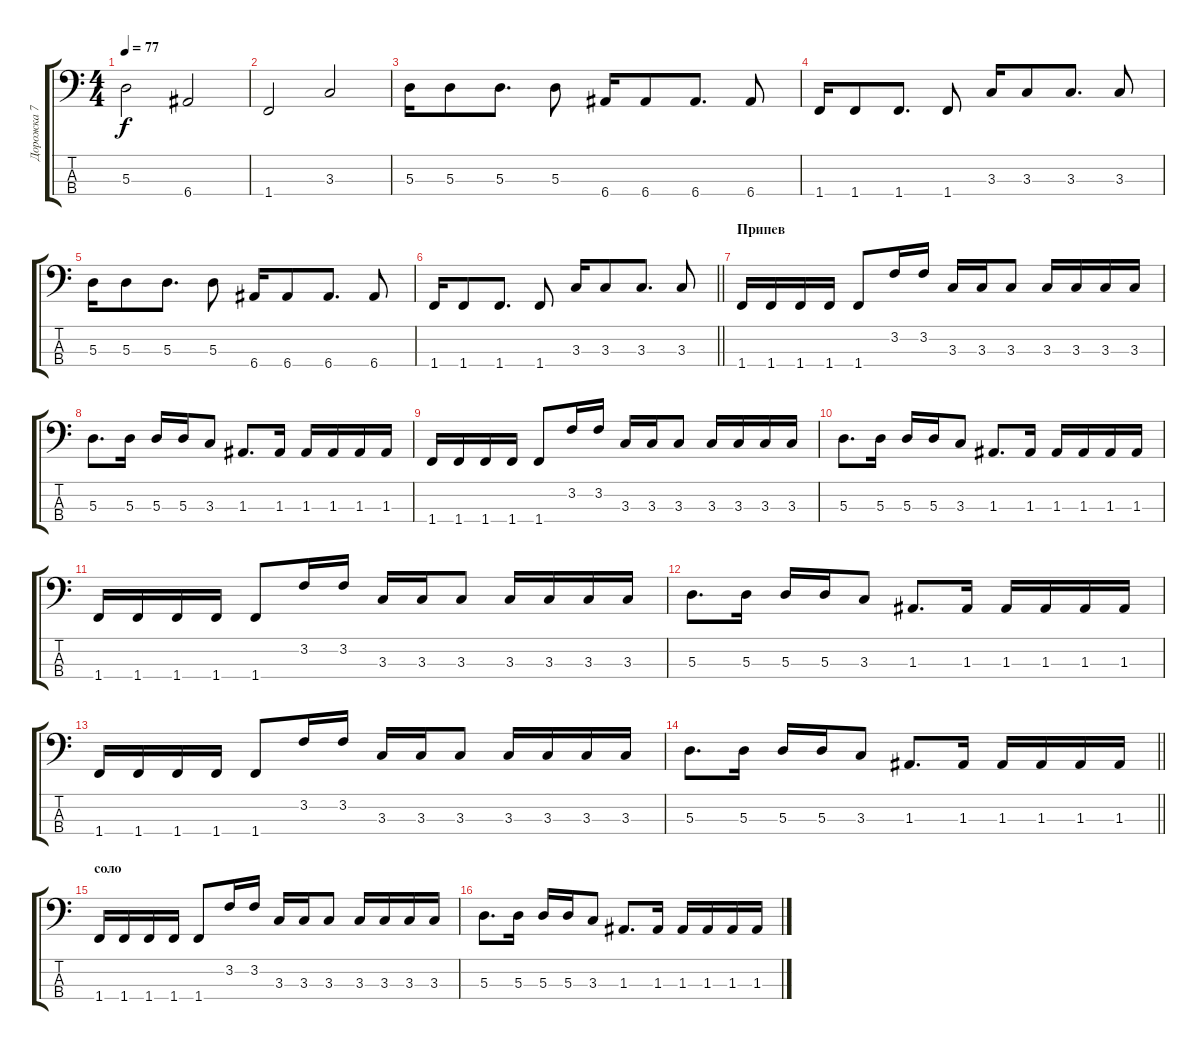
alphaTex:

\track ("Дорожка 7" "Дорожка 7") {instrument slapbass2}
\staff {score tabs}
\tuning (G2 D2 A1 E1) {hide}
\ts (4 4)
\tempo 77
\clef f4
\ks c
5.3.2{dy f} 6.4.2 |
1.4.2 3.3.2 |
5.3.16 5.3.8 5.3.8{d} 5.3.8 6.4.16 6.4.8 6.4.8{d} 6.4.8 |
1.4.16 1.4.8 1.4.8{d} 1.4.8 3.3.16 3.3.8 3.3.8{d} 3.3.8 |
5.3.16 5.3.8 5.3.8{d} 5.3.8 6.4.16 6.4.8 6.4.8{d} 6.4.8 |
\barLineRight lightlight
1.4.16 1.4.8 1.4.8{d} 1.4.8 3.3.16 3.3.8 3.3.8{d} 3.3.8 |
\section ("" "Припев")
1.4.16 1.4.16 1.4.16 1.4.16 1.4.8 3.2.16 3.2.16 3.3.16 3.3.16 3.3.8 3.3.16 3.3.16 3.3.16 3.3.16 |
5.3.8{d} 5.3.16 5.3.16 5.3.16 3.3.8 1.3.8{d} 1.3.16 1.3.16 1.3.16 1.3.16 1.3.16 |
1.4.16 1.4.16 1.4.16 1.4.16 1.4.8 3.2.16 3.2.16 3.3.16 3.3.16 3.3.8 3.3.16 3.3.16 3.3.16 3.3.16 |
5.3.8{d} 5.3.16 5.3.16 5.3.16 3.3.8 1.3.8{d} 1.3.16 1.3.16 1.3.16 1.3.16 1.3.16 |
1.4.16 1.4.16 1.4.16 1.4.16 1.4.8 3.2.16 3.2.16 3.3.16 3.3.16 3.3.8 3.3.16 3.3.16 3.3.16 3.3.16 |
5.3.8{d} 5.3.16 5.3.16 5.3.16 3.3.8 1.3.8{d} 1.3.16 1.3.16 1.3.16 1.3.16 1.3.16 |
1.4.16 1.4.16 1.4.16 1.4.16 1.4.8 3.2.16 3.2.16 3.3.16 3.3.16 3.3.8 3.3.16 3.3.16 3.3.16 3.3.16 |
\barLineRight lightlight
5.3.8{d} 5.3.16 5.3.16 5.3.16 3.3.8 1.3.8{d} 1.3.16 1.3.16 1.3.16 1.3.16 1.3.16 |
\section ("" "соло")
1.4.16 1.4.16 1.4.16 1.4.16 1.4.8 3.2.16 3.2.16 3.3.16 3.3.16 3.3.8 3.3.16 3.3.16 3.3.16 3.3.16 |
5.3.8{d} 5.3.16 5.3.16 5.3.16 3.3.8 1.3.8{d} 1.3.16 1.3.16 1.3.16 1.3.16 1.3.16
